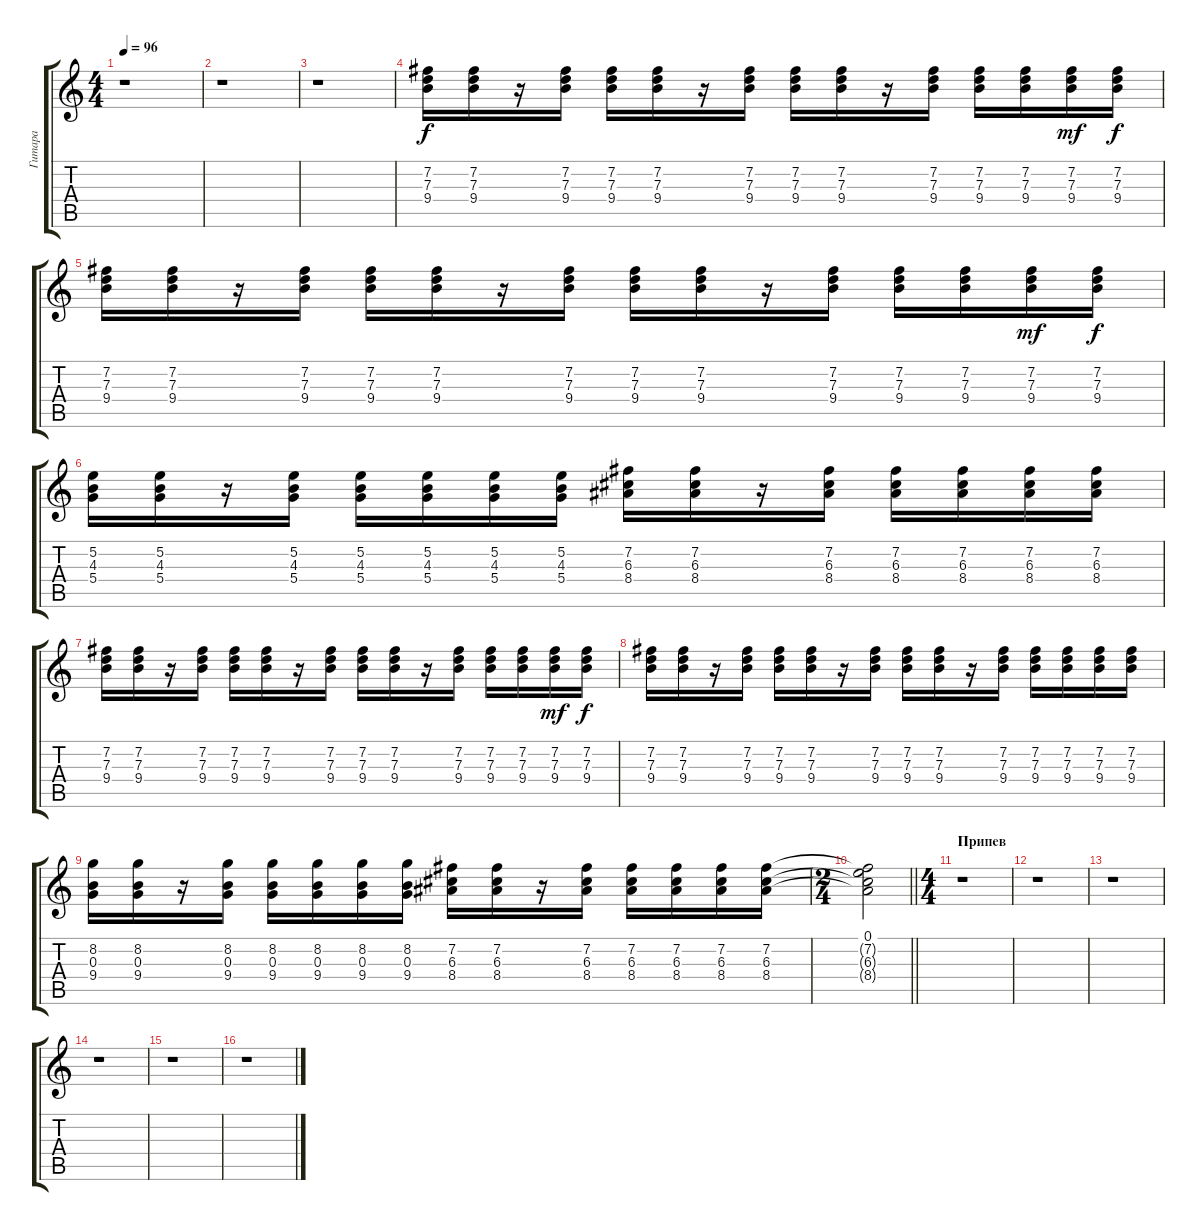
\track ("Гитара" "Гитара") {instrument overdrivenguitar}
\staff {score tabs}
\tuning (E4 B3 G3 D3 A2 E2) {hide}
\ts (4 4)
\tempo 96
\clef g2
\ks c
r.1{dy f} |
r.1 |
r.1 |
(7.2 7.3 9.4).16 (7.2 7.3 9.4).16 r.16 (7.2 7.3 9.4).16 (7.2 7.3 9.4).16 (7.2 7.3 9.4).16 r.16 (7.2 7.3 9.4).16 (7.2 7.3 9.4).16 (7.2 7.3 9.4).16 r.16 (7.2 7.3 9.4).16 (7.2 7.3 9.4).16 (7.2 7.3 9.4).16 (7.2 7.3 9.4).16{dy mf} (7.2 7.3 9.4).16{dy f} |
(7.2 7.3 9.4).16 (7.2 7.3 9.4).16 r.16 (7.2 7.3 9.4).16 (7.2 7.3 9.4).16 (7.2 7.3 9.4).16 r.16 (7.2 7.3 9.4).16 (7.2 7.3 9.4).16 (7.2 7.3 9.4).16 r.16 (7.2 7.3 9.4).16 (7.2 7.3 9.4).16 (7.2 7.3 9.4).16 (7.2 7.3 9.4).16{dy mf} (7.2 7.3 9.4).16{dy f} |
(5.2 4.3 5.4).16 (5.2 4.3 5.4).16 r.16 (5.2 4.3 5.4).16 (5.2 4.3 5.4).16 (5.2 4.3 5.4).16 (5.2 4.3 5.4).16 (5.2 4.3 5.4).16 (7.2 6.3 8.4).16 (7.2 6.3 8.4).16 r.16 (7.2 6.3 8.4).16 (7.2 6.3 8.4).16 (7.2 6.3 8.4).16 (7.2 6.3 8.4).16 (7.2 6.3 8.4).16 |
(7.2 7.3 9.4).16 (7.2 7.3 9.4).16 r.16 (7.2 7.3 9.4).16 (7.2 7.3 9.4).16 (7.2 7.3 9.4).16 r.16 (7.2 7.3 9.4).16 (7.2 7.3 9.4).16 (7.2 7.3 9.4).16 r.16 (7.2 7.3 9.4).16 (7.2 7.3 9.4).16 (7.2 7.3 9.4).16 (7.2 7.3 9.4).16{dy mf} (7.2 7.3 9.4).16{dy f} |
(7.2 7.3 9.4).16 (7.2 7.3 9.4).16 r.16 (7.2 7.3 9.4).16 (7.2 7.3 9.4).16 (7.2 7.3 9.4).16 r.16 (7.2 7.3 9.4).16 (7.2 7.3 9.4).16 (7.2 7.3 9.4).16 r.16 (7.2 7.3 9.4).16 (7.2 7.3 9.4).16 (7.2 7.3 9.4).16 (7.2 7.3 9.4).16 (7.2 7.3 9.4).16 |
(8.2 0.3 9.4).16 (8.2 0.3 9.4).16 r.16 (8.2 0.3 9.4).16 (8.2 0.3 9.4).16 (8.2 0.3 9.4).16 (8.2 0.3 9.4).16 (8.2 0.3 9.4).16 (7.2 6.3 8.4).16 (7.2 6.3 8.4).16 r.16 (7.2 6.3 8.4).16 (7.2 6.3 8.4).16 (7.2 6.3 8.4).16 (7.2 6.3 8.4).16 (7.2 6.3 8.4).16 |
\ts (2 4)
\barLineRight lightlight
(0.1 7.2{t} 6.3{t} 8.4{t}).2 |
\ts (4 4)
\section ("" "Припев")
r.1 |
r.1 |
r.1 |
r.1 |
r.1 |
r.1
